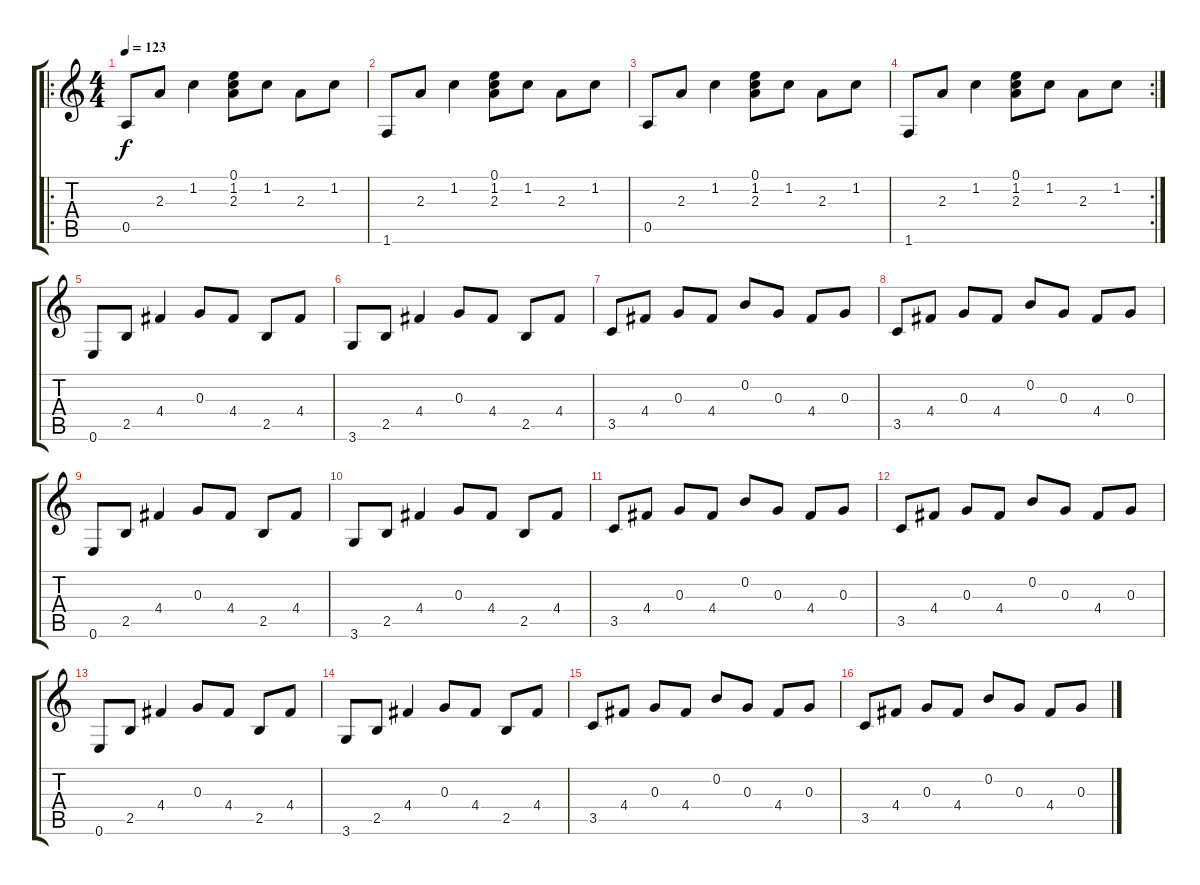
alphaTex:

\track "" {instrument acousticguitarsteel}
\staff {score tabs}
\tuning (E4 B3 G3 D3 A2 E2) {hide}
\ro
\ts (4 4)
\tempo 123
\clef g2
\ks c
0.5.8{dy f} 2.3.8 1.2.4 (0.1 1.2 2.3).8 1.2.8 2.3.8 1.2.8 |
1.6.8 2.3.8 1.2.4 (0.1 1.2 2.3).8 1.2.8 2.3.8 1.2.8 |
0.5.8 2.3.8 1.2.4 (0.1 1.2 2.3).8 1.2.8 2.3.8 1.2.8 |
\rc 2
1.6.8 2.3.8 1.2.4 (0.1 1.2 2.3).8 1.2.8 2.3.8 1.2.8 |
0.6.8 2.5.8 4.4.4 0.3.8 4.4.8 2.5.8 4.4.8 |
3.6.8 2.5.8 4.4.4 0.3.8 4.4.8 2.5.8 4.4.8 |
3.5.8 4.4.8 0.3.8 4.4.8 0.2.8 0.3.8 4.4.8 0.3.8 |
3.5.8 4.4.8 0.3.8 4.4.8 0.2.8 0.3.8 4.4.8 0.3.8 |
0.6.8 2.5.8 4.4.4 0.3.8 4.4.8 2.5.8 4.4.8 |
3.6.8 2.5.8 4.4.4 0.3.8 4.4.8 2.5.8 4.4.8 |
3.5.8 4.4.8 0.3.8 4.4.8 0.2.8 0.3.8 4.4.8 0.3.8 |
3.5.8 4.4.8 0.3.8 4.4.8 0.2.8 0.3.8 4.4.8 0.3.8 |
0.6.8 2.5.8 4.4.4 0.3.8 4.4.8 2.5.8 4.4.8 |
3.6.8 2.5.8 4.4.4 0.3.8 4.4.8 2.5.8 4.4.8 |
3.5.8 4.4.8 0.3.8 4.4.8 0.2.8 0.3.8 4.4.8 0.3.8 |
3.5.8 4.4.8 0.3.8 4.4.8 0.2.8 0.3.8 4.4.8 0.3.8
